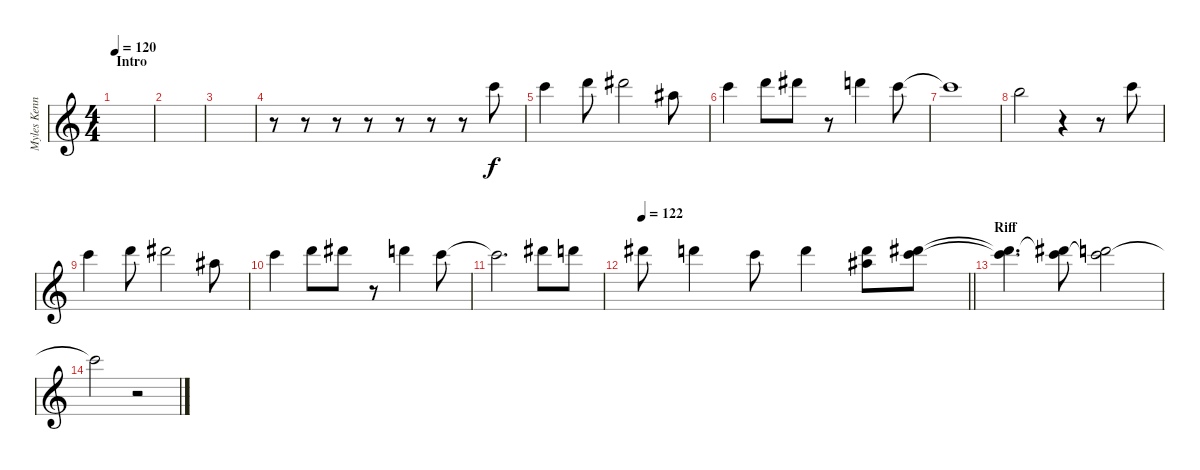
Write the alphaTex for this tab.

\track ("Myles Kennedy" "Myles Kenn") {instrument overdrivenguitar}
\staff {score}
\tuning (E4 B3 G3 D3 A2 E2 B1) {hide}
\ts (4 4)
\section ("" "Intro")
\tempo 120
\clef g2
\ks c
|
|
|
r.8 r.8 r.8 r.8 r.8 r.8 r.8 8.1.8 |
8.1.4 10.1.8 11.1.2 6.1.8 |
8.1.4 10.1.8 11.1.8 r.8 10.1.4 8.1.8 |
8.1{t}.1 |
7.1.2 r.4 r.8 8.1.8 |
8.1.4 10.1.8 11.1.2 6.1.8 |
8.1.4 10.1.8 11.1.8 r.8 10.1.4 8.1.8 |
8.1{t}.2{d} 11.1.8 10.1.8 |
\tempo 122
\barLineRight lightlight
11.1.8 10.1.4 8.1.8 10.1.4 (6.1 15.2).8 (8.1 16.2).8 |
\section ("" "Riff")
(8.1{t} 16.2{t}).4{d} (8.1 16.2{t}).8 (8.1{t} 15.2).2 |
8.1{t}.2 r.2
